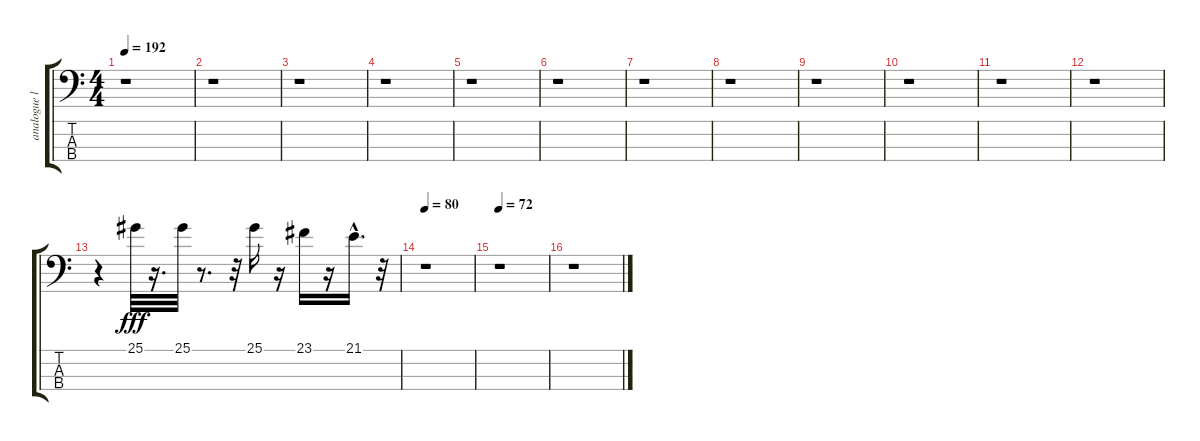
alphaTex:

\track ("analogue lead osc2" "analogue l") {instrument synthbrass1}
\staff {score tabs}
\tuning (G2 D2 A1 E1) {hide}
\ts (4 4)
\tempo 192
\clef f4
\ks c
r.1{dy fff} |
r.1 |
r.1 |
r.1 |
r.1 |
r.1 |
r.1 |
r.1 |
r.1 |
r.1 |
r.1 |
r.1 |
r.4 25.1.32 r.16{d} 25.1.32 r.8{d} r.32 25.1.16 r.16 23.1.16 r.16 21.1{hac}.16{d} r.32 |
\tempo 80
r.1 |
\tempo 72
r.1 |
r.1
